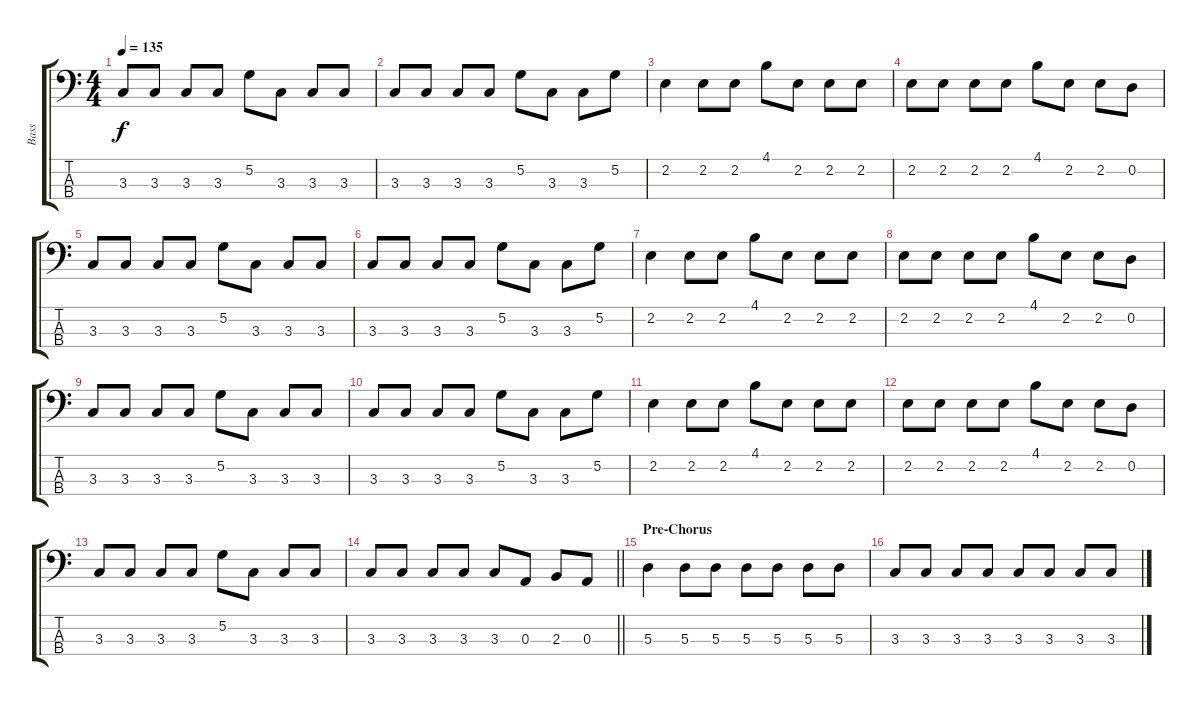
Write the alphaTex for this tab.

\track ("Bass" "Bass") {instrument electricbasspick}
\staff {score tabs}
\tuning (G2 D2 A1 E1) {hide}
\ts (4 4)
\tempo 135
\clef f4
\ks c
3.3.8{dy f} 3.3.8 3.3.8 3.3.8 5.2.8 3.3.8 3.3.8 3.3.8 |
3.3.8 3.3.8 3.3.8 3.3.8 5.2.8 3.3.8 3.3.8 5.2.8 |
2.2.4 2.2.8 2.2.8 4.1.8 2.2.8 2.2.8 2.2.8 |
2.2.8 2.2.8 2.2.8 2.2.8 4.1.8 2.2.8 2.2.8 0.2.8 |
3.3.8 3.3.8 3.3.8 3.3.8 5.2.8 3.3.8 3.3.8 3.3.8 |
3.3.8 3.3.8 3.3.8 3.3.8 5.2.8 3.3.8 3.3.8 5.2.8 |
2.2.4 2.2.8 2.2.8 4.1.8 2.2.8 2.2.8 2.2.8 |
2.2.8 2.2.8 2.2.8 2.2.8 4.1.8 2.2.8 2.2.8 0.2.8 |
3.3.8 3.3.8 3.3.8 3.3.8 5.2.8 3.3.8 3.3.8 3.3.8 |
3.3.8 3.3.8 3.3.8 3.3.8 5.2.8 3.3.8 3.3.8 5.2.8 |
2.2.4 2.2.8 2.2.8 4.1.8 2.2.8 2.2.8 2.2.8 |
2.2.8 2.2.8 2.2.8 2.2.8 4.1.8 2.2.8 2.2.8 0.2.8 |
3.3.8 3.3.8 3.3.8 3.3.8 5.2.8 3.3.8 3.3.8 3.3.8 |
\barLineRight lightlight
3.3.8 3.3.8 3.3.8 3.3.8 3.3.8 0.3.8 2.3.8 0.3.8 |
\section ("" "Pre-Chorus")
5.3.4 5.3.8 5.3.8 5.3.8 5.3.8 5.3.8 5.3.8 |
3.3.8 3.3.8 3.3.8 3.3.8 3.3.8 3.3.8 3.3.8 3.3.8
